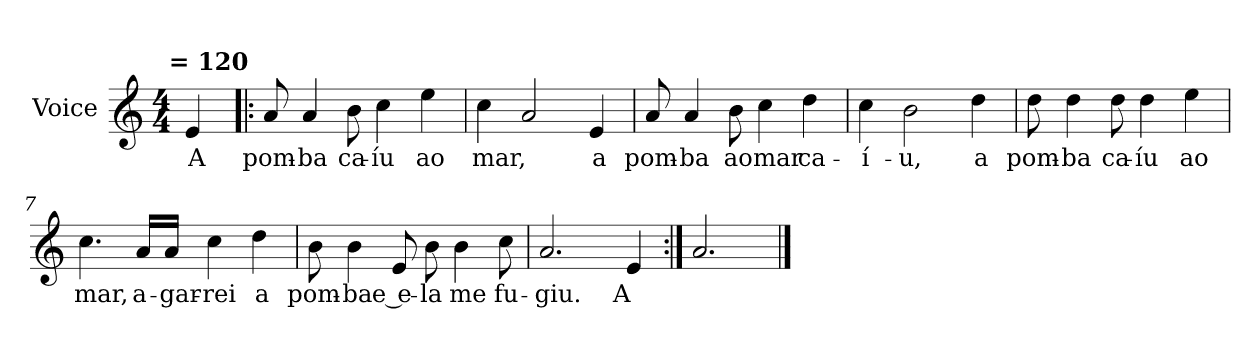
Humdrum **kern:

**kern	**text
*part1	*part1
*staff1	*staff1
*I"Voice	*
*I'Vo.	*
*clefG2	*
*k[]	*
!!LO:TX:omd:t=\n                                = 120
*M4/4	*
*MM120	*
=1	=1
4e/	A
=2!|:	=2!|:
8a/	pom-
4a/	-ba
8b\	ca-
4cc\	-íu
4ee\	ao
=3	=3
4cc\	mar,
2a/	.
4e/	a
=4	=4
8a/	pom-
4a/	-ba
8b\	ao
4cc\	mar
4dd\	ca-
=5	=5
4cc\	-í-
2b\	-u,
4dd\	a
!!LO:LB:g=z
=6	=6
8dd\	pom-
4dd\	-ba
8dd\	ca-
4dd\	-íu
4ee\	ao
=7	=7
4.cc\	mar,
16a/LL	a-
16a/JJ	-gar-
4cc\	-rei
4dd\	a
=8	=8
8b\	pom-
4b\	-ba
8e/	e e-
8b\	-la
4b\	me
8cc\	fu-
=9	=9
2.a/	-giu.
4e/	A
=10:|!	=10:|!
2.a/	.
==	==
*-	*-
